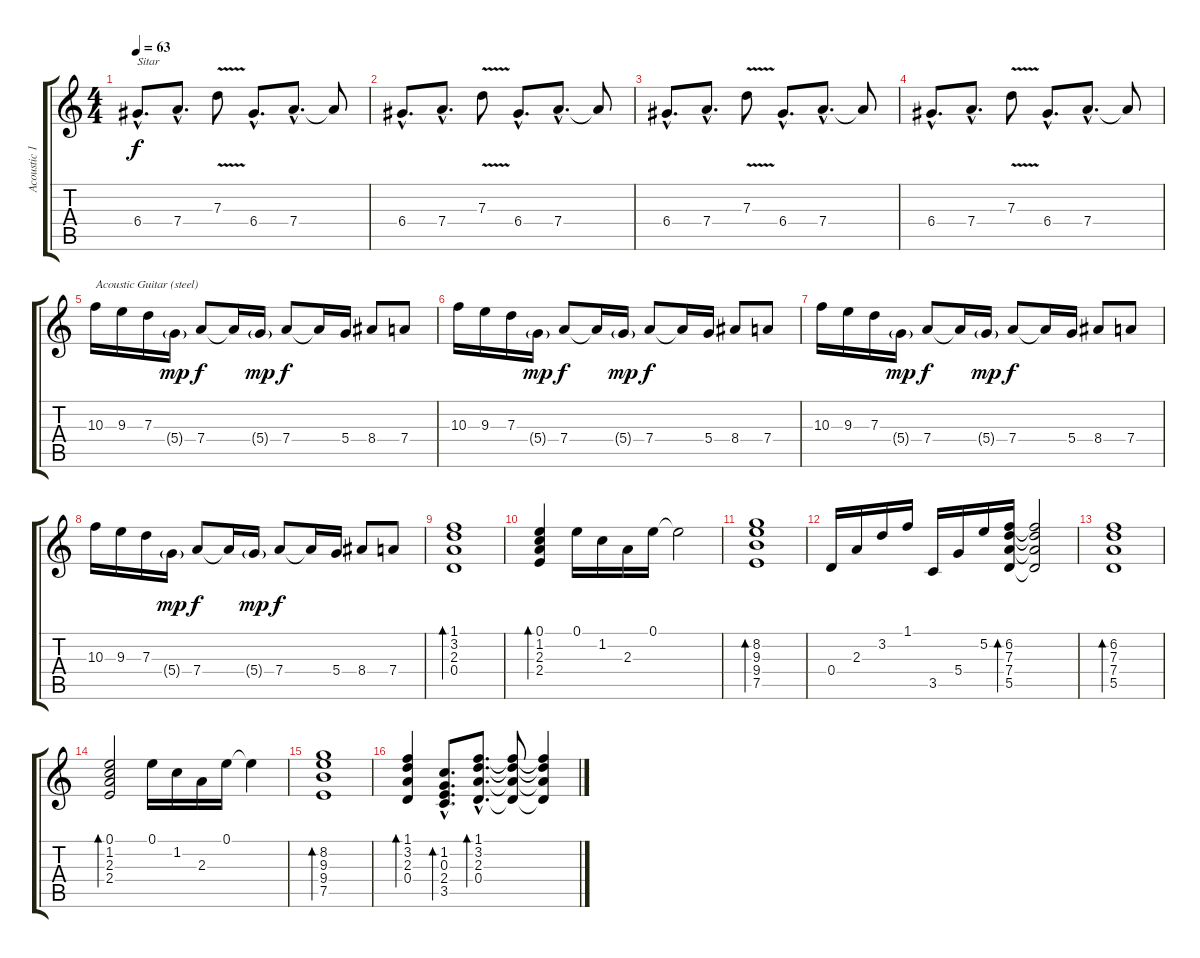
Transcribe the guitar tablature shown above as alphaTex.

\track ("Acoustic 1" "Acoustic 1") {instrument acousticguitarsteel}
\staff {score tabs}
\tuning (E4 B3 G3 D3 A2 E2) {hide}
\ts (4 4)
\tempo 63
\clef g2
\ks c
6.4{hac}.8{d txt "Sitar" dy f instrument sitar} 7.4{hac}.8{d} 7.3{v}.8 6.4{hac}.8{d} 7.4{hac}.8{d} 7.4{t}.8 |
6.4{hac}.8{d} 7.4{hac}.8{d} 7.3{v}.8 6.4{hac}.8{d} 7.4{hac}.8{d} 7.4{t}.8 |
6.4{hac}.8{d} 7.4{hac}.8{d} 7.3{v}.8 6.4{hac}.8{d} 7.4{hac}.8{d} 7.4{t}.8 |
6.4{hac}.8{d} 7.4{hac}.8{d} 7.3{v}.8 6.4{hac}.8{d} 7.4{hac}.8{d} 7.4{t}.8 |
10.3.16{txt "Acoustic Guitar (steel)" instrument acousticguitarsteel} 9.3.16 7.3.16 5.4{g}.16{dy mp} 7.4.8{dy f} 7.4{t}.16 5.4{g}.16{dy mp} 7.4.8{dy f} 7.4{t}.16 5.4.16 8.4.8 7.4.8 |
10.3.16 9.3.16 7.3.16 5.4{g}.16{dy mp} 7.4.8{dy f} 7.4{t}.16 5.4{g}.16{dy mp} 7.4.8{dy f} 7.4{t}.16 5.4.16 8.4.8 7.4.8 |
10.3.16 9.3.16 7.3.16 5.4{g}.16{dy mp} 7.4.8{dy f} 7.4{t}.16 5.4{g}.16{dy mp} 7.4.8{dy f} 7.4{t}.16 5.4.16 8.4.8 7.4.8 |
10.3.16 9.3.16 7.3.16 5.4{g}.16{dy mp} 7.4.8{dy f} 7.4{t}.16 5.4{g}.16{dy mp} 7.4.8{dy f} 7.4{t}.16 5.4.16 8.4.8 7.4.8 |
(1.1 3.2 2.3 0.4).1{bd 120} |
(0.1 1.2 2.3 2.4).4{bd 120} 0.1.16 1.2.16 2.3.16 0.1.16 0.1{t}.2 |
(8.2 9.3 9.4 7.5).1{bd 120} |
0.4.16 2.3.16 3.2.16 1.1.16 3.5.16 5.4.16 5.2.16 (6.2 7.3 7.4 5.5).16{bd 120} (6.2{t} 7.3{t} 7.4{t} 5.5{t}).2 |
(6.2 7.3 7.4 5.5).1{bd 120} |
(0.1 1.2 2.3 2.4).2{bd 120} 0.1.16 1.2.16 2.3.16 0.1.16 0.1{t}.4 |
(8.2 9.3 9.4 7.5).1{bd 120} |
(1.1 3.2 2.3 0.4).4{bd 120} (1.2{hac} 0.3{hac} 2.4{hac} 3.5{hac}).8{d bd 120} (1.1{hac} 3.2{hac} 2.3{hac} 0.4{hac}).8{d bd 120} (1.1{t} 3.2{t} 2.3{t} 0.4{t}).8 (1.1{t} 3.2{t} 2.3{t} 0.4{t}).4
